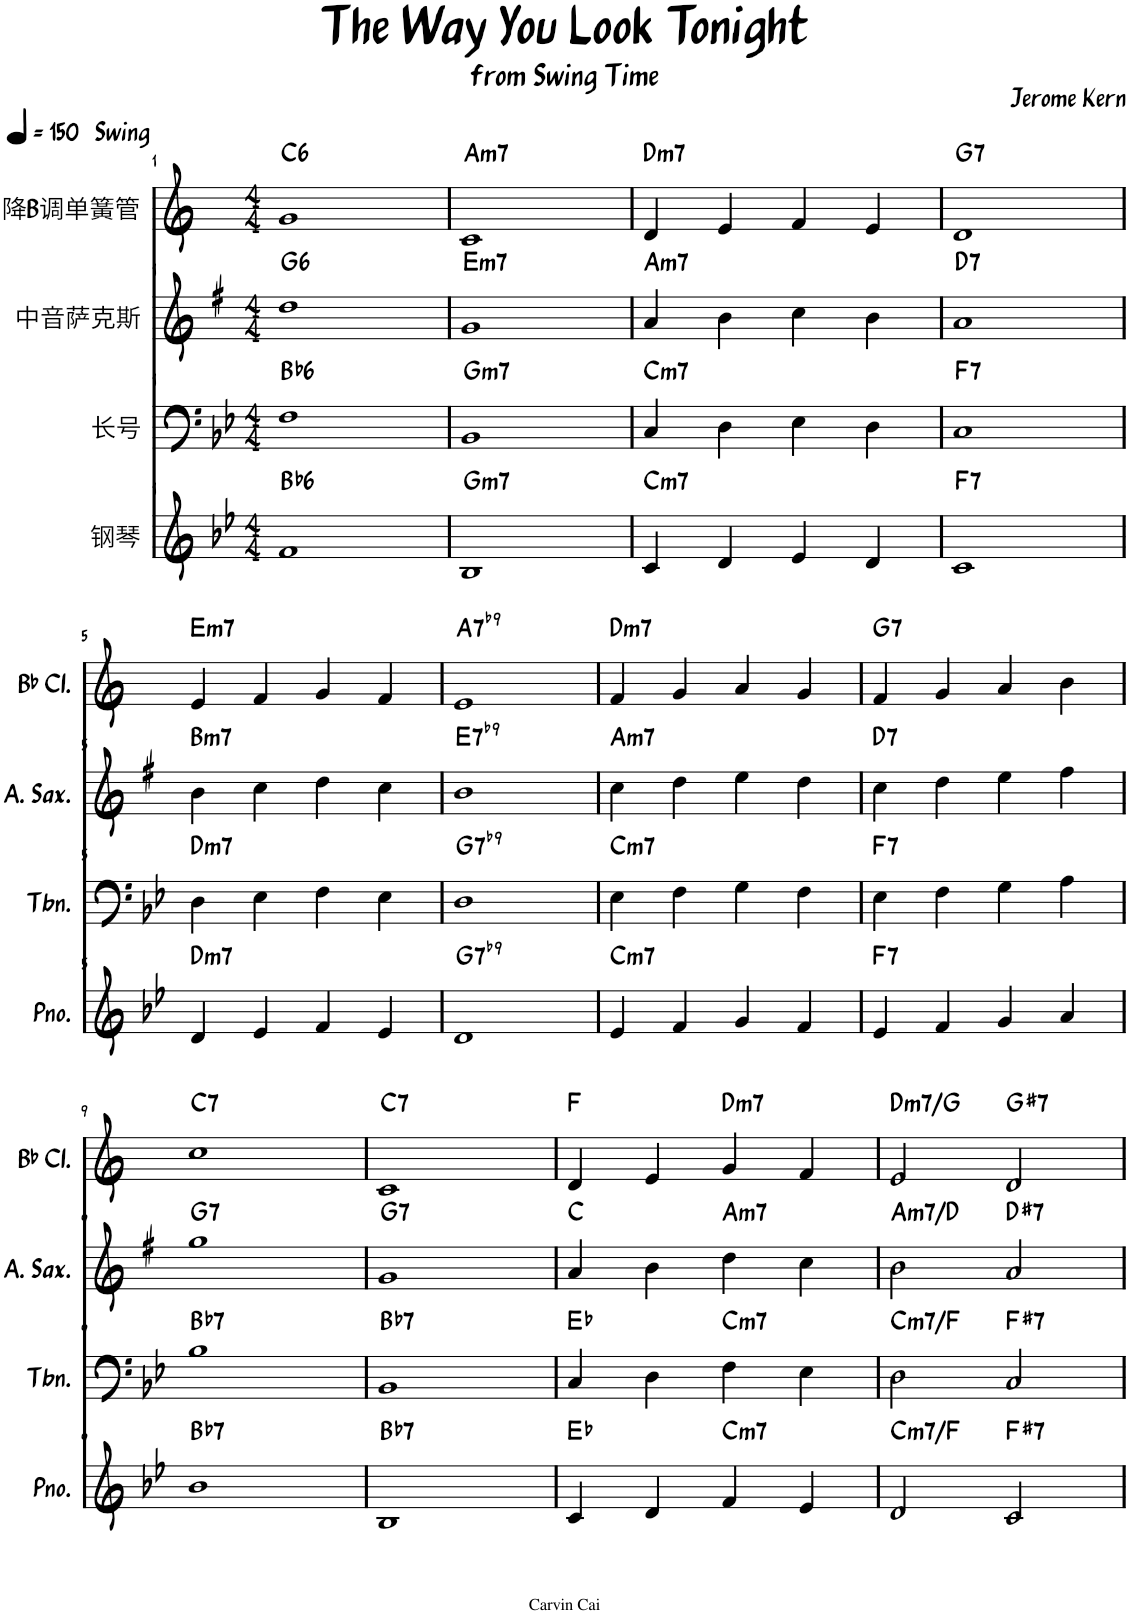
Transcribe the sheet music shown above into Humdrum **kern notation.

**kern	**harte	**kern	**harte	**kern	**harte	**kern	**harte
*part4	*part4	*part3	*part3	*part2	*part2	*part1	*part1
*staff4	*	*staff3	*	*staff2	*	*staff1	*
*I"钢琴	*	*I"长号	*	*I"中音萨克斯	*	*I"降B调单簧管	*
*clefG2	*	*clefF4	*	*clefG2	*	*clefG2	*
*	*	*	*	*Trd5c9	*	*Trd1c2	*
*k[b-e-]	*	*k[b-e-]	*	*k[f#]	*	*k[]	*
*M4/4	*	*M4/4	*	*M4/4	*	*M4/4	*
*MM150	*	*MM150	*	*MM150	*	*MM150	*
=1	=1	=1	=1	=1	=1	=1	=1
!	!LO:H:kt=6	!	!LO:H:kt=6	!	!LO:H:kt=6	!LO:TX:a:B:t=Swing	!LO:H:kt=6
1f	Bb:maj6	1F	Bb:maj6	1dd	G:maj6	1g	C:maj6
=2	=2	=2	=2	=2	=2	=2	=2
!	!LO:H:kt=m7	!	!LO:H:kt=m7	!	!LO:H:kt=m7	!	!LO:H:kt=m7
1B-	G:min7	1BB-	G:min7	1g	E:min7	1c	A:min7
=3	=3	=3	=3	=3	=3	=3	=3
!	!LO:H:kt=m7	!	!LO:H:kt=m7	!	!LO:H:kt=m7	!	!LO:H:kt=m7
4c/	C:min7	4C/	C:min7	4a/	A:min7	4d/	D:min7
4d/	.	4D\	.	4b\	.	4e/	.
4e-/	.	4E-\	.	4cc\	.	4f/	.
4d/	.	4D\	.	4b\	.	4e/	.
=4	=4	=4	=4	=4	=4	=4	=4
!	!LO:H:kt=7	!	!LO:H:kt=7	!	!LO:H:kt=7	!	!LO:H:kt=7
1c	F:7	1C	F:7	1a	D:7	1d	G:7
!!LO:LB:g=z
=5	=5	=5	=5	=5	=5	=5	=5
!	!LO:H:kt=m7	!	!LO:H:kt=m7	!	!LO:H:kt=m7	!	!LO:H:kt=m7
4d/	D:min7	4D\	D:min7	4b\	B:min7	4e/	E:min7
4e-/	.	4E-\	.	4cc\	.	4f/	.
4f/	.	4F\	.	4dd\	.	4g/	.
4e-/	.	4E-\	.	4cc\	.	4f/	.
=6	=6	=6	=6	=6	=6	=6	=6
!	!LO:H:kt=7	!	!LO:H:kt=7	!	!LO:H:kt=7	!	!LO:H:kt=7
1d	G:7(b9)	1D	G:7(b9)	1b	E:7(b9)	1e	A:7(b9)
=7	=7	=7	=7	=7	=7	=7	=7
!	!LO:H:kt=m7	!	!LO:H:kt=m7	!	!LO:H:kt=m7	!	!LO:H:kt=m7
4e-/	C:min7	4E-\	C:min7	4cc\	A:min7	4f/	D:min7
4f/	.	4F\	.	4dd\	.	4g/	.
4g/	.	4G\	.	4ee\	.	4a/	.
4f/	.	4F\	.	4dd\	.	4g/	.
=8	=8	=8	=8	=8	=8	=8	=8
!	!LO:H:kt=7	!	!LO:H:kt=7	!	!LO:H:kt=7	!	!LO:H:kt=7
4e-/	F:7	4E-\	F:7	4cc\	D:7	4f/	G:7
4f/	.	4F\	.	4dd\	.	4g/	.
4g/	.	4G\	.	4ee\	.	4a/	.
4a/	.	4A\	.	4ff#\	.	4b\	.
!!LO:LB:g=z
=9	=9	=9	=9	=9	=9	=9	=9
!	!LO:H:kt=7	!	!LO:H:kt=7	!	!LO:H:kt=7	!	!LO:H:kt=7
1b-	Bb:7	1B-	Bb:7	1gg	G:7	1cc	C:7
=10	=10	=10	=10	=10	=10	=10	=10
!	!LO:H:kt=7	!	!LO:H:kt=7	!	!LO:H:kt=7	!	!LO:H:kt=7
1B-	Bb:7	1BB-	Bb:7	1g	G:7	1c	C:7
=11	=11	=11	=11	=11	=11	=11	=11
4c/	Eb:maj	4C/	Eb:maj	4a/	C:maj	4d/	F:maj
4d/	.	4D\	.	4b\	.	4e/	.
!	!LO:H:kt=m7	!	!LO:H:kt=m7	!	!LO:H:kt=m7	!	!LO:H:kt=m7
4f/	C:min7	4F\	C:min7	4dd\	A:min7	4g/	D:min7
4e-/	.	4E-\	.	4cc\	.	4f/	.
=12	=12	=12	=12	=12	=12	=12	=12
!	!LO:H:kt=m7	!	!LO:H:kt=m7	!	!LO:H:kt=m7	!	!LO:H:kt=m7
2d/	C:min7/4	2D\	C:min7/4	2b\	A:min7/4	2e/	D:min7/4
!	!LO:H:kt=7	!	!LO:H:kt=7	!	!LO:H:kt=7	!	!LO:H:kt=7
2c/	F#:7	2C/	F#:7	2a/	D#:7	2dn/	G#:7
=	=	=	=	=	=	=	=
*-	*-	*-	*-	*-	*-	*-	*-
